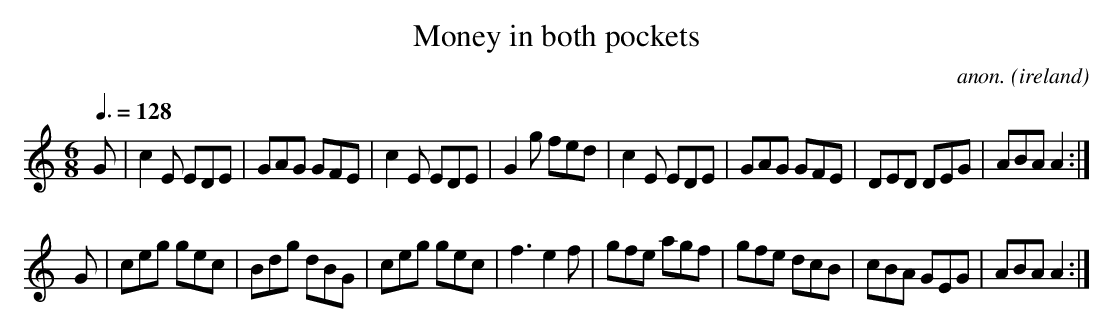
X:1
T:Money in both pockets
O:ireland
C:anon.
M:6/8
L:1/8
Q:3/8=128
K:Am
G|c2E EDE|GAG GFE|c2E EDE|G2g fed|c2E EDE|GAG GFE|DED DEG|ABA A2:|
G|ceg gec|Bdg dBG|ceg gec|f3 e2f|gfe agf|gfe dcB|cBA GEG|ABAA2:|
